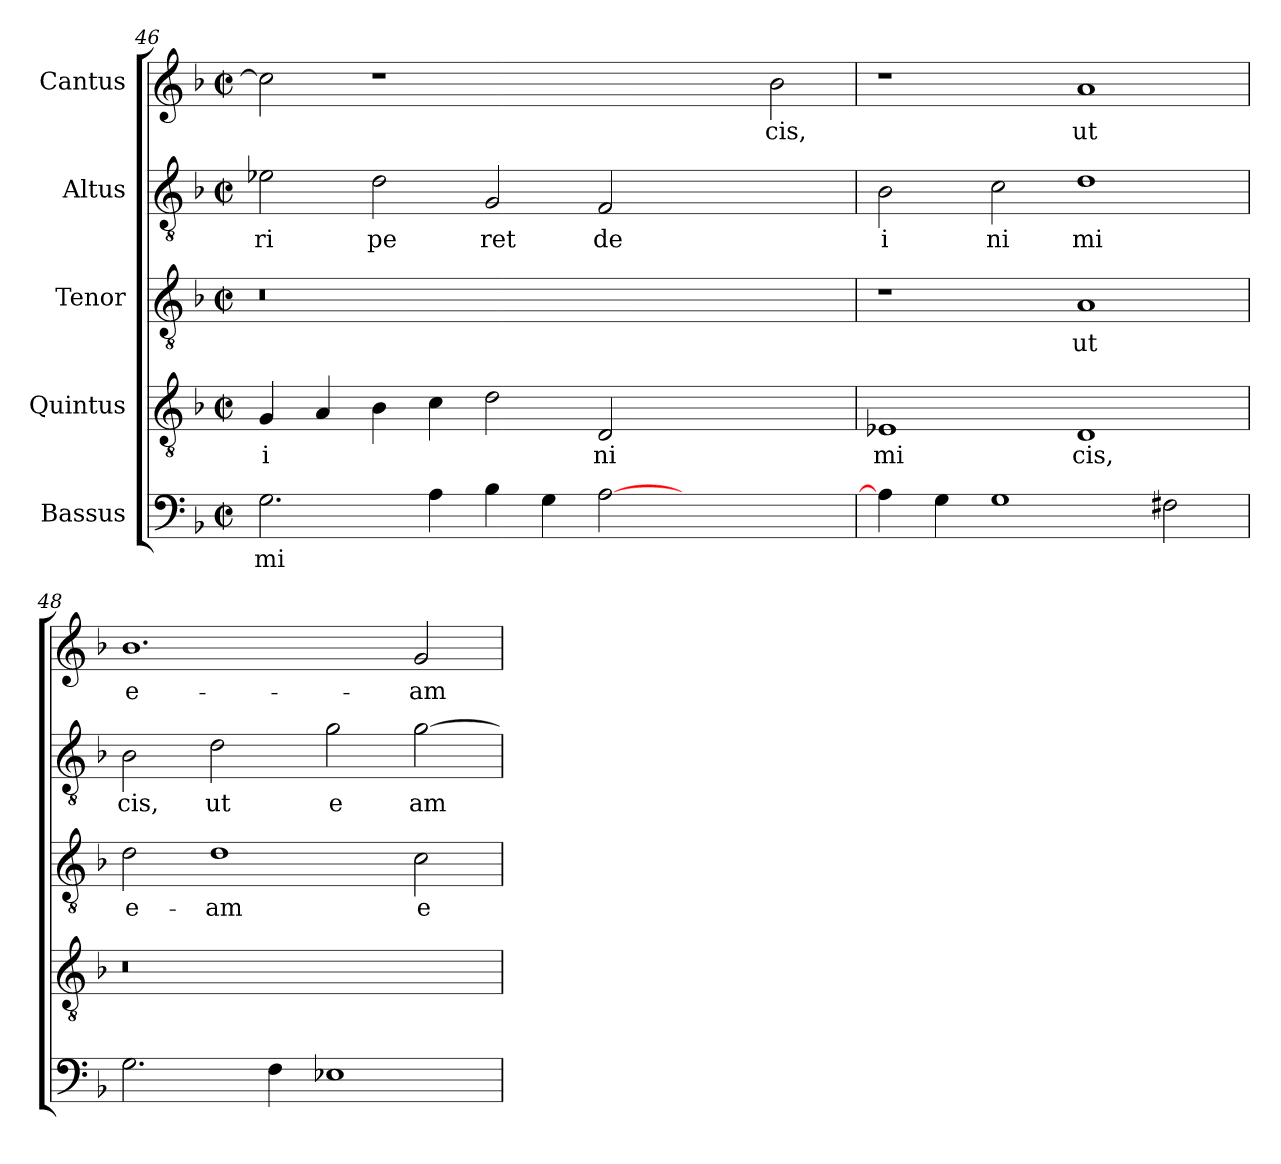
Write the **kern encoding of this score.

**kern	**text	**kern	**text	**kern	**text	**kern	**text	**kern	**text
*part5	*part5	*part4	*part4	*part3	*part3	*part2	*part2	*part1	*part1
*staff5	*staff5	*staff4	*staff4	*staff3	*staff3	*staff2	*staff2	*staff1	*staff1
*I"Bassus	*	*I"Quintus	*	*I"Tenor	*	*I"Altus	*	*I"Cantus	*
*clefF4	*	*clefGv2	*	*clefGv2	*	*clefGv2	*	*clefG2	*
*k[b-]	*	*k[b-]	*	*k[b-]	*	*k[b-]	*	*k[b-]	*
*F:	*	*F:	*	*F:	*	*F:	*	*F:	*
*M2/2	*	*M2/2	*	*M2/2	*	*M2/2	*	*M2/2	*
*met(c|)	*	*met(c|)	*	*met(c|)	*	*met(c|)	*	*met(c|)	*
=46	=46	=46	=46	=46	=46	=46	=46	=46	=46
!	!LO:LY:b	!	!LO:LY:b:rj	!	!	!	!LO:LY:b:cj	!	!
2.G\	mi	4G/	i	0r	.	2e-X\	ri	2cc\]	.
.	.	4A/	.	.	.	.	.	.	.
!	!	!	!	!	!	!	!LO:LY:b:cj	!LO:N:vis=1	!
.	.	4B-\	.	.	.	2d\	pe	0r	.
4A\	.	4c\	.	.	.	.	.	.	.
!	!	!	!	!	!	!	!LO:LY:b:cj	!	!
4B-\	.	2d\	.	.	.	2G/	ret	.	.
4G\	.	.	.	.	.	.	.	.	.
!	!	!	!LO:LY:b:cj	!	!	!	!LO:LY:b:cj	!	!
[>2A\	.	2D/	ni	.	.	2F/	de	.	.
1ryy	.	1ryy	.	1ryy	.	1ryy	.	.	.
!	!	!	!	!	!	!	!	!	!LO:LY:b:cj
.	.	.	.	.	.	.	.	2b-\	-cis,
=47	=47	=47	=47	=47	=47	=47	=47	=47	=47
!	!	!	!LO:LY:b:cj	!	!	!	!LO:LY:b:cj	!	!
4A\]	.	1E-X	mi	1r	.	2B-\	i	1r	.
4G\	.	.	.	.	.	.	.	.	.
!	!	!	!	!	!	!	!LO:LY:b:cj	!	!
1G	.	.	.	.	.	2c\	ni	.	.
!	!	!	!LO:LY:b:cj	!	!LO:LY:b:cj	!	!LO:LY:b:cj	!	!LO:LY:b:cj
.	.	1D	cis,	1A	ut	1d	mi	1a	ut
2F#X\	.	.	.	.	.	.	.	.	.
=48	=48	=48	=48	=48	=48	=48	=48	=48	=48
!	!	!	!	!	!LO:LY:b:cj	!	!LO:LY:b:cj	!	!LO:LY:b:cj
2.G\	.	0r	.	2d\	e-	2B-\	cis,	1.b-	e-
!	!	!	!	!	!LO:LY:b:cj	!	!LO:LY:b:cj	!	!
.	.	.	.	1d	-am	2d\	ut	.	.
4F\	.	.	.	.	.	.	.	.	.
!	!	!	!	!	!	!	!LO:LY:b:cj	!	!
1E-X	.	.	.	.	.	2g\	e	.	.
!	!	!	!	!	!LO:LY:b:cj	!	!LO:LY:b	!	!LO:LY:b:cj
.	.	.	.	2c\	e-	[>2g\	am	2g/	-am
=	=	=	=	=	=	=	=	=	=
*-	*-	*-	*-	*-	*-	*-	*-	*-	*-
